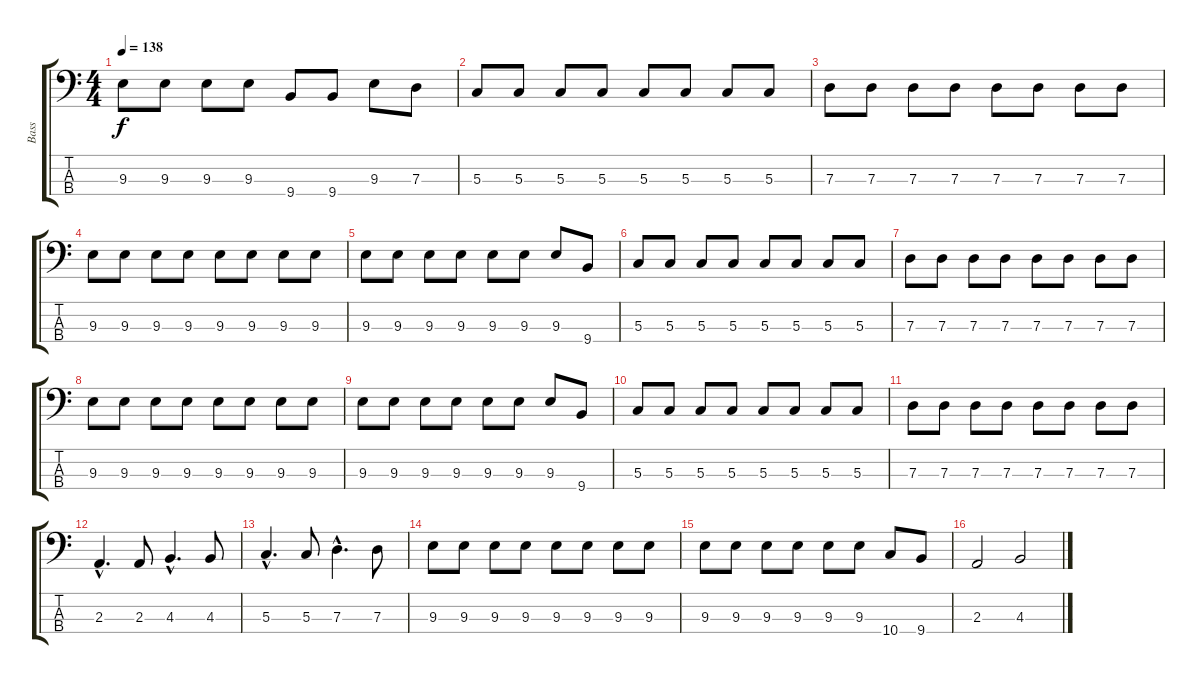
\track ("Bass" "Bass") {instrument electricbassfinger}
\staff {score tabs}
\tuning (F2 C2 G1 D1) {hide}
\ts (4 4)
\tempo 138
\clef f4
\ks c
9.3.8{dy f} 9.3.8 9.3.8 9.3.8 9.4.8 9.4.8 9.3.8 7.3.8 |
5.3.8 5.3.8 5.3.8 5.3.8 5.3.8 5.3.8 5.3.8 5.3.8 |
7.3.8 7.3.8 7.3.8 7.3.8 7.3.8 7.3.8 7.3.8 7.3.8 |
9.3.8 9.3.8 9.3.8 9.3.8 9.3.8 9.3.8 9.3.8 9.3.8 |
9.3.8 9.3.8 9.3.8 9.3.8 9.3.8 9.3.8 9.3.8 9.4.8 |
5.3.8 5.3.8 5.3.8 5.3.8 5.3.8 5.3.8 5.3.8 5.3.8 |
7.3.8 7.3.8 7.3.8 7.3.8 7.3.8 7.3.8 7.3.8 7.3.8 |
9.3.8 9.3.8 9.3.8 9.3.8 9.3.8 9.3.8 9.3.8 9.3.8 |
9.3.8 9.3.8 9.3.8 9.3.8 9.3.8 9.3.8 9.3.8 9.4.8 |
5.3.8 5.3.8 5.3.8 5.3.8 5.3.8 5.3.8 5.3.8 5.3.8 |
7.3.8 7.3.8 7.3.8 7.3.8 7.3.8 7.3.8 7.3.8 7.3.8 |
2.3{hac}.4{d} 2.3.8 4.3{hac}.4{d} 4.3.8 |
5.3{hac}.4{d} 5.3.8 7.3{hac}.4{d} 7.3.8 |
9.3.8 9.3.8 9.3.8 9.3.8 9.3.8 9.3.8 9.3.8 9.3.8 |
9.3.8 9.3.8 9.3.8 9.3.8 9.3.8 9.3.8 10.4.8 9.4.8 |
2.3.2 4.3.2
